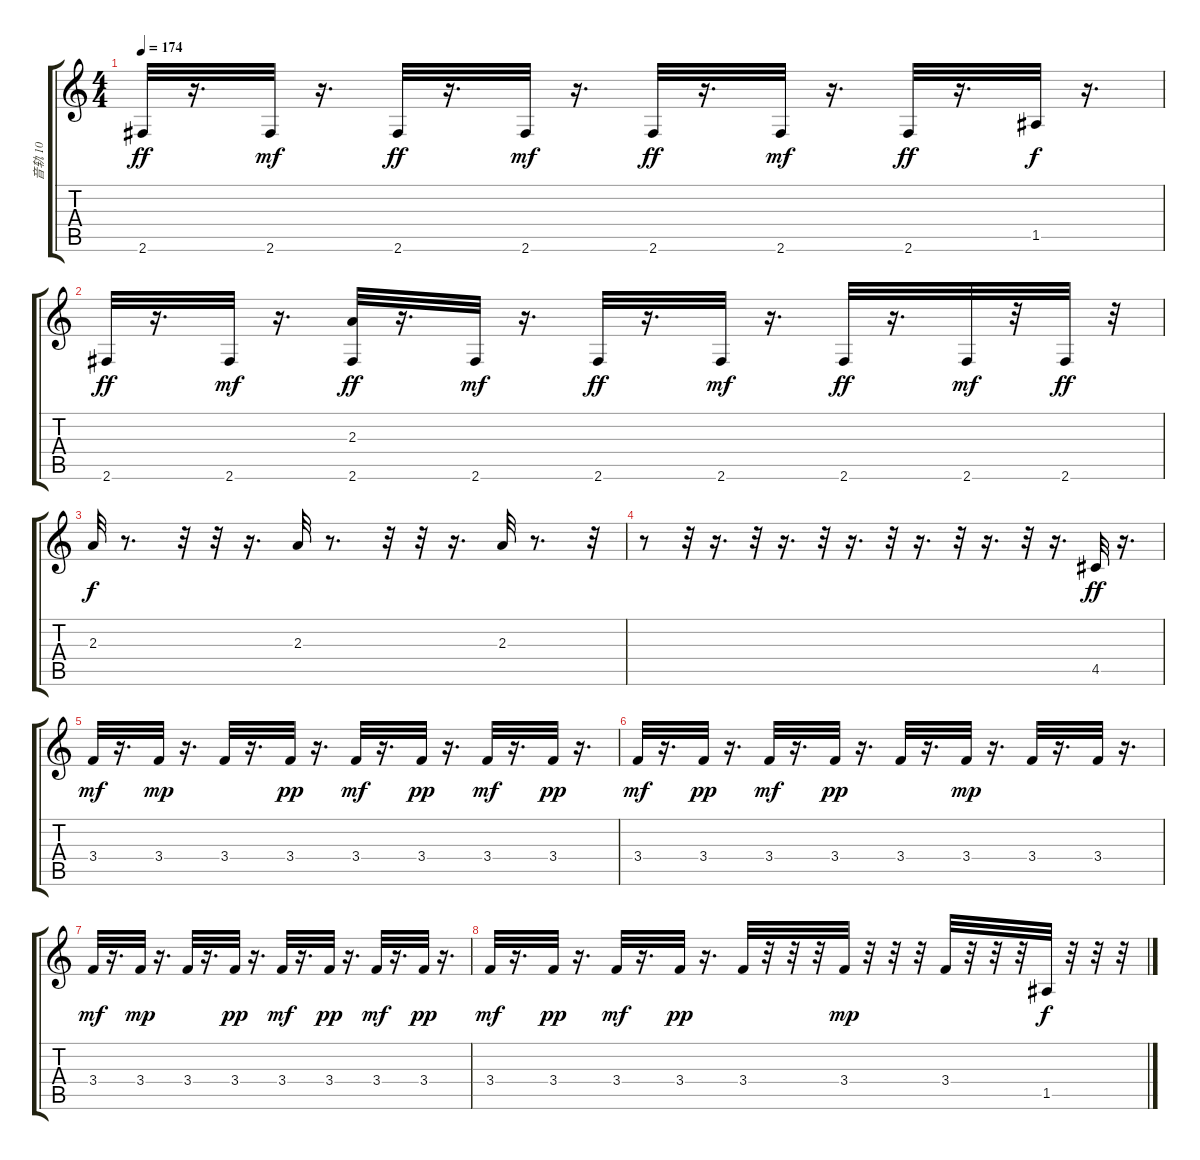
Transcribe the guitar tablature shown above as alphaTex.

\track ("音轨 10" "音轨 10") {instrument acousticguitarsteel}
\staff {score tabs}
\tuning (E4 B3 G3 D3 A2 E2) {hide}
\ts (4 4)
\tempo 174
\clef g2
\ks c
2.6.32{dy ff} r.16{d} 2.6.32{dy mf} r.16{d} 2.6.32{dy ff} r.16{d} 2.6.32{dy mf} r.16{d} 2.6.32{dy ff} r.16{d} 2.6.32{dy mf} r.16{d} 2.6.32{dy ff} r.16{d} 1.5.32{dy f} r.16{d} |
2.6.32{dy ff} r.16{d} 2.6.32{dy mf} r.16{d} (2.3 2.6).32{dy ff} r.16{d} 2.6.32{dy mf} r.16{d} 2.6.32{dy ff} r.16{d} 2.6.32{dy mf} r.16{d} 2.6.32{dy ff} r.16{d} 2.6.32{dy mf} r.32 2.6.32{dy ff} r.32 |
2.3.32{dy f} r.8{d} r.32 r.32 r.16{d} 2.3.32 r.8{d} r.32 r.32 r.16{d} 2.3.32 r.8{d} r.32 |
r.8 r.32 r.16{d} r.32 r.16{d} r.32 r.16{d} r.32 r.16{d} r.32 r.16{d} r.32 r.16{d} 4.5.32{dy ff} r.16{d} |
3.4.32{dy mf} r.16{d} 3.4.32{dy mp} r.16{d} 3.4.32 r.16{d} 3.4.32{dy pp} r.16{d} 3.4.32{dy mf} r.16{d} 3.4.32{dy pp} r.16{d} 3.4.32{dy mf} r.16{d} 3.4.32{dy pp} r.16{d} |
3.4.32{dy mf} r.16{d} 3.4.32{dy pp} r.16{d} 3.4.32{dy mf} r.16{d} 3.4.32{dy pp} r.16{d} 3.4.32 r.16{d} 3.4.32{dy mp} r.16{d} 3.4.32 r.16{d} 3.4.32 r.16{d} |
3.4.32{dy mf} r.16{d} 3.4.32{dy mp} r.16{d} 3.4.32 r.16{d} 3.4.32{dy pp} r.16{d} 3.4.32{dy mf} r.16{d} 3.4.32{dy pp} r.16{d} 3.4.32{dy mf} r.16{d} 3.4.32{dy pp} r.16{d} |
3.4.32{dy mf} r.16{d} 3.4.32{dy pp} r.16{d} 3.4.32{dy mf} r.16{d} 3.4.32{dy pp} r.16{d} 3.4.32 r.32 r.32 r.32 3.4.32{dy mp} r.32 r.32 r.32 3.4.32 r.32 r.32 r.32 1.5.32{dy f} r.32 r.32 r.32
